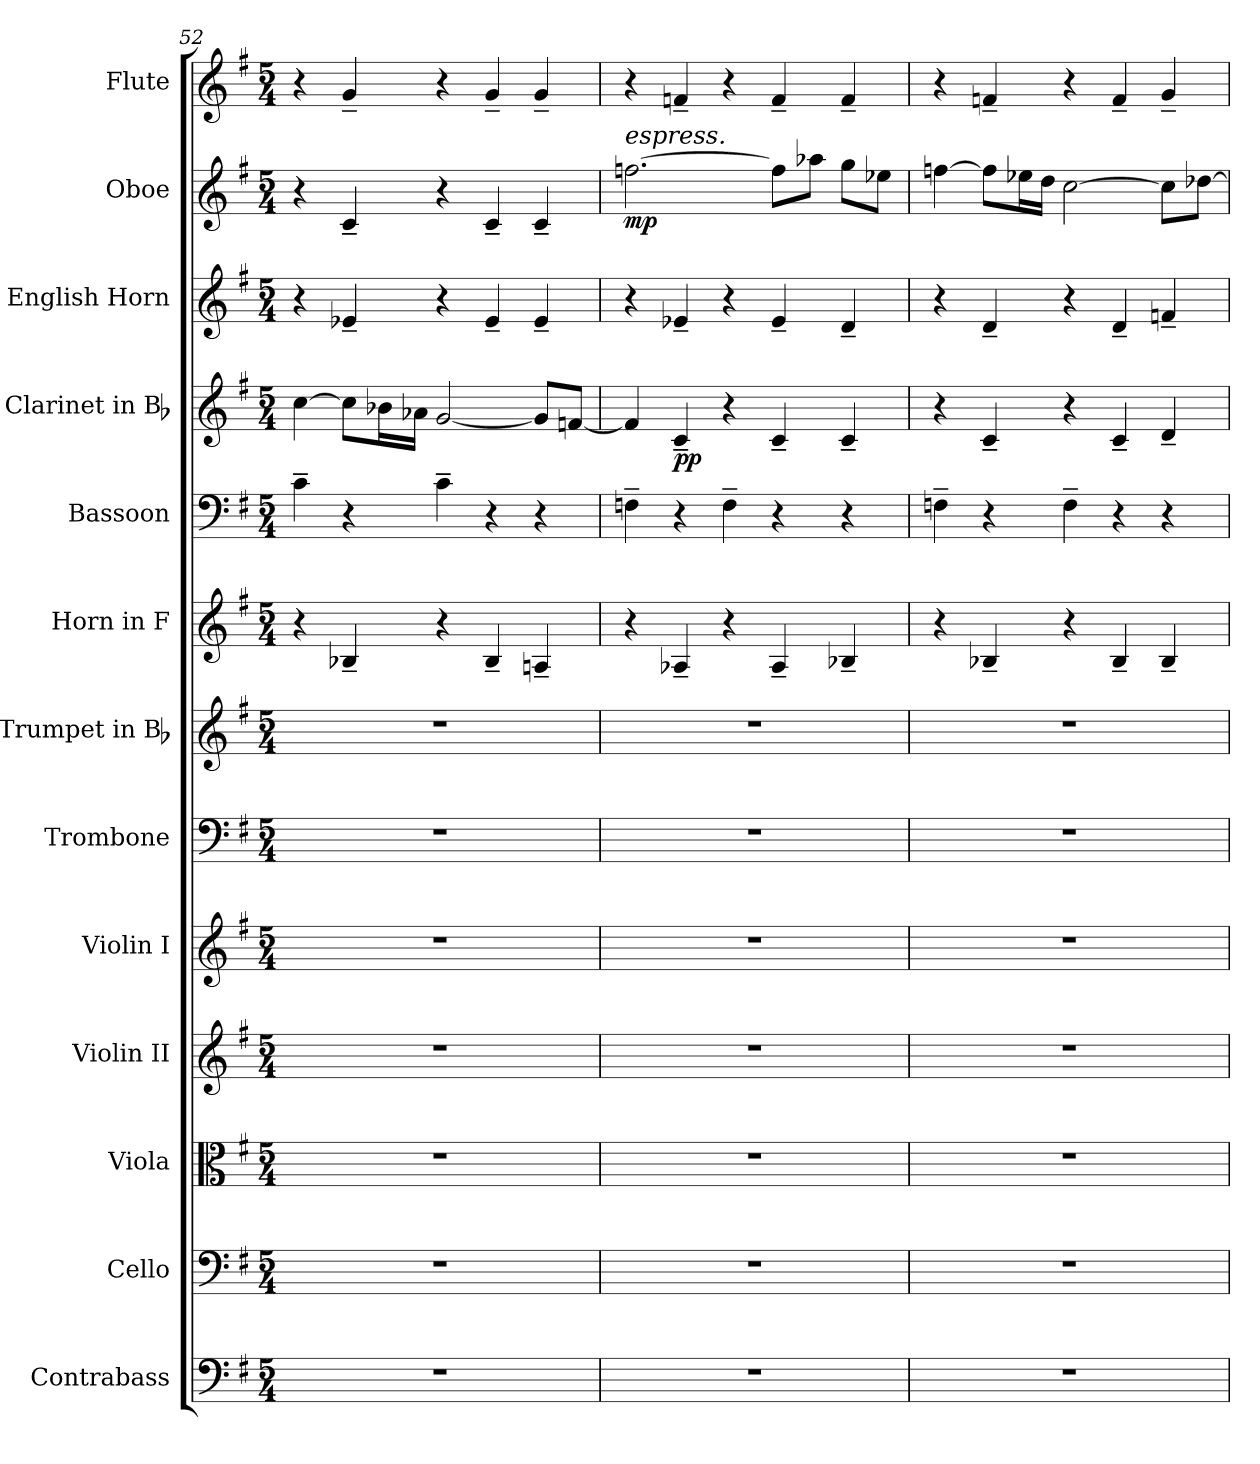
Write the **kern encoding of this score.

**kern	**kern	**kern	**kern	**kern	**kern	**kern	**kern	**kern	**kern	**dynam	**kern	**kern	**dynam	**kern
*part13	*part12	*part11	*part10	*part9	*part8	*part7	*part6	*part5	*part4	*part4	*part3	*part2	*part2	*part1
*staff13	*staff12	*staff11	*staff10	*staff9	*staff8	*staff7	*staff6	*staff5	*staff4	*staff4	*staff3	*staff2	*staff2	*staff1
*I"Contrabass	*I"Cello	*I"Viola	*I"Violin II	*I"Violin I	*I"Trombone	*I"Trumpet in Bb	*I"Horn in F	*I"Bassoon	*I"Clarinet in Bb	*	*I"English Horn	*I"Oboe	*	*I"Flute
*I'Cb.	*	*I'Vla.	*I'Vln. II	*I'Vln. I	*I'Tbn.	*	*I'Hn.	*I'Bsn.	*	*	*I'E. Hn.	*I'Ob.	*	*I'Fl.
*clefF4	*clefF4	*clefC3	*clefG2	*clefG2	*clefF4	*clefG2	*clefG2	*clefF4	*clefG2	*	*clefG2	*clefG2	*	*clefG2
*ITrd7c12	*	*	*	*	*	*	*	*	*	*	*	*	*	*
*k[f#]	*k[f#]	*k[f#]	*k[f#]	*k[f#]	*k[f#]	*k[f#]	*k[f#]	*k[f#]	*k[f#]	*	*k[f#]	*k[f#]	*	*k[f#]
*G:	*G:	*G:	*G:	*G:	*G:	*G:	*G:	*G:	*G:	*	*G:	*G:	*	*G:
*M5/4	*M5/4	*M5/4	*M5/4	*M5/4	*M5/4	*M5/4	*M5/4	*M5/4	*M5/4	*	*M5/4	*M5/4	*	*M5/4
=52	=52	=52	=52	=52	=52	=52	=52	=52	=52	=52	=52	=52	=52	=52
4%5r	4%5r	4%5r	4%5r	4%5r	4%5r	4%5r	4r	4c~>\	[4cc\	.	4r	4r	.	4r
.	.	.	.	.	.	.	4B-X~</	4r	8cc\L]	.	4e-X~</	4c~</	.	4g~</
.	.	.	.	.	.	.	.	.	16b-X\L	.	.	.	.	.
.	.	.	.	.	.	.	.	.	16a-X\JJ	.	.	.	.	.
.	.	.	.	.	.	.	4r	4c~>\	[2g/	.	4r	4r	.	4r
.	.	.	.	.	.	.	4B-~</	4r	.	.	4e-~</	4c~</	.	4g~</
.	.	.	.	.	.	.	4An~</	4r	8g/L]	.	4e-~</	4c~</	.	4g~</
.	.	.	.	.	.	.	.	.	[8fn/J	.	.	.	.	.
=53	=53	=53	=53	=53	=53	=53	=53	=53	=53	=53	=53	=53	=53	=53
!	!	!	!	!	!	!	!	!	!	!	!	!LO:TX:a:i:t=espress.	!	!
!	!	!	!	!	!	!	!	!	!	!	!	!	!LO:DY:b	!
4%5r	4%5r	4%5r	4%5r	4%5r	4%5r	4%5r	4r	4Fn~>\	4f/]	.	4r	[2.ffn\	mp	4r
!	!	!	!	!	!	!	!	!	!	!LO:DY:b	!	!	!	!
.	.	.	.	.	.	.	4A-X~</	4r	4c~</	pp	4e-X~</	.	.	4fn~</
.	.	.	.	.	.	.	4r	4F~>\	4r	.	4r	.	.	4r
.	.	.	.	.	.	.	4A-~</	4r	4c~</	.	4e-~</	8ff\L]	.	4f~</
.	.	.	.	.	.	.	.	.	.	.	.	8aa-X\J	.	.
.	.	.	.	.	.	.	4B-X~</	4r	4c~</	.	4d~</	8gg\L	.	4f~</
.	.	.	.	.	.	.	.	.	.	.	.	8ee-X\J	.	.
=54	=54	=54	=54	=54	=54	=54	=54	=54	=54	=54	=54	=54	=54	=54
4%5r	4%5r	4%5r	4%5r	4%5r	4%5r	4%5r	4r	4Fn~>\	4r	.	4r	[4ffn\	.	4r
.	.	.	.	.	.	.	4B-X~</	4r	4c~</	.	4d~</	8ff\L]	.	4fn~</
.	.	.	.	.	.	.	.	.	.	.	.	16ee-X\L	.	.
.	.	.	.	.	.	.	.	.	.	.	.	16dd\JJ	.	.
.	.	.	.	.	.	.	4r	4F~>\	4r	.	4r	[2cc\	.	4r
.	.	.	.	.	.	.	4B-~</	4r	4c~</	.	4d~</	.	.	4f~</
.	.	.	.	.	.	.	4B-~</	4r	4d~</	.	4fn~</	8cc\L]	.	4g~</
.	.	.	.	.	.	.	.	.	.	.	.	[8dd-X\J	.	.
=	=	=	=	=	=	=	=	=	=	=	=	=	=	=
*-	*-	*-	*-	*-	*-	*-	*-	*-	*-	*-	*-	*-	*-	*-
